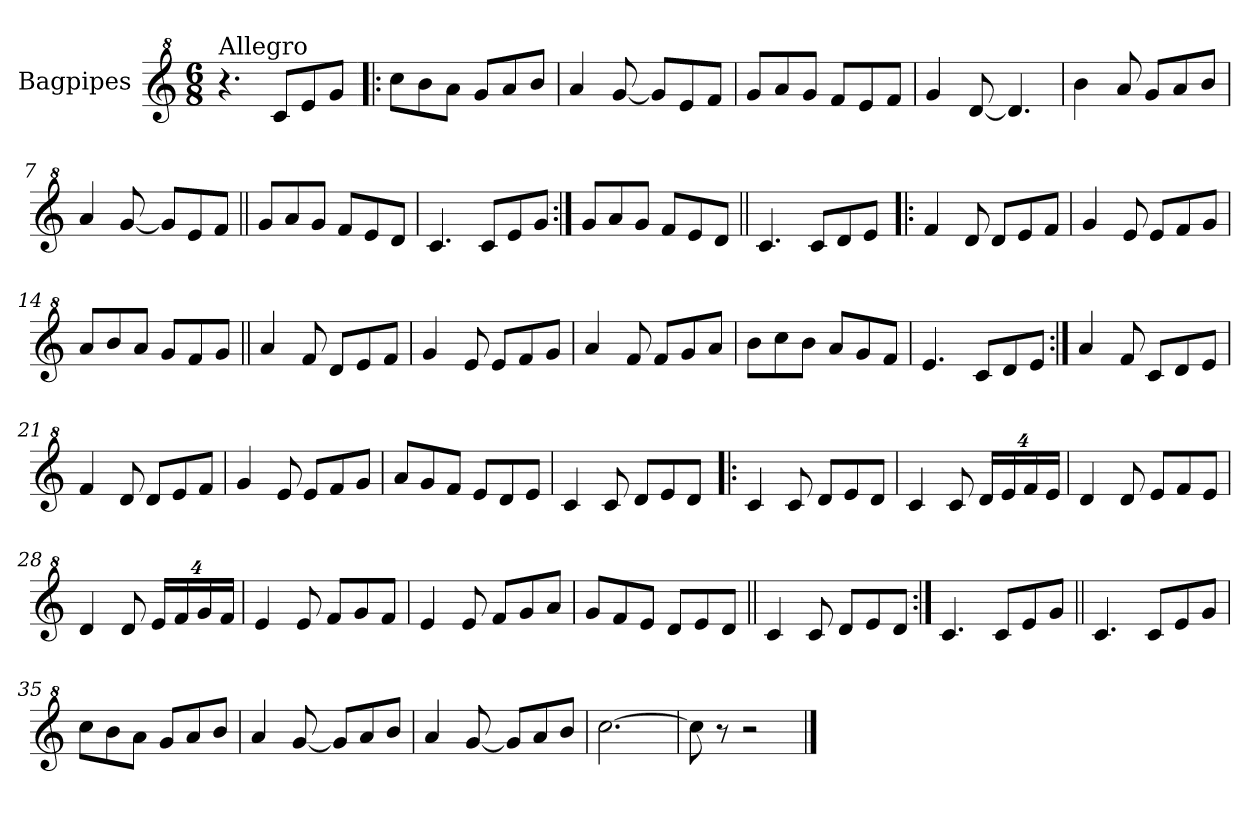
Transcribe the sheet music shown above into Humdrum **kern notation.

**kern
*part1
*staff1
*I"Bagpipes
*I'Bag
*clefG^2
*k[]
*C:
*M6/8
=1
!LO:TX:a:t=Allegro
4.r
8cc/L
8ee/
8gg/J
=2!|:
8ccc\L
8bb\
8aa\J
8gg/L
8aa/
8bb/J
=3
4aa/
[8gg/
8gg/L]
8ee/
8ff/J
=4
8gg/L
8aa/
8gg/J
8ff/L
8ee/
8ff/J
=5
4gg/
[8dd/
4.dd/]
=6
4bb\
8aa/
8gg/L
8aa/
8bb/J
=7
4aa/
[8gg/
8gg/L]
8ee/
8ff/J
!!LO:LB:g=z
=8||
8gg/L
8aa/
8gg/J
8ff/L
8ee/
8dd/J
=9
4.cc/
8cc/L
8ee/
8gg/J
=10:|!
8gg/L
8aa/
8gg/J
8ff/L
8ee/
8dd/J
=11||
4.cc/
8cc/L
8dd/
8ee/J
=12!|:
4ff/
8dd/
8dd/L
8ee/
8ff/J
=13
4gg/
8ee/
8ee/L
8ff/
8gg/J
=14
8aa/L
8bb/
8aa/J
8gg/L
8ff/
8gg/J
!!LO:LB:g=z
=15||
4aa/
8ff/
8dd/L
8ee/
8ff/J
=16
4gg/
8ee/
8ee/L
8ff/
8gg/J
=17
4aa/
8ff/
8ff/L
8gg/
8aa/J
=18
8bb\L
8ccc\
8bb\J
8aa/L
8gg/
8ff/J
=19
4.ee/
8cc/L
8dd/
8ee/J
=20:|!
4aa/
8ff/
8cc/L
8dd/
8ee/J
=21
4ff/
8dd/
8dd/L
8ee/
8ff/J
!!LO:LB:g=z
=22
4gg/
8ee/
8ee/L
8ff/
8gg/J
=23
8aa/L
8gg/
8ff/J
8ee/L
8dd/
8ee/J
=24
4cc/
8cc/
8dd/L
8ee/
8dd/J
=25!|:
4cc/
8cc/
8dd/L
8ee/
8dd/J
=26
4cc/
8cc/
*Xbrackettup
32%3dd/L
32%3ee/
32%3ff/
32%3ee/J
=27
4dd/
8dd/
8ee/L
8ff/
8ee/J
!!LO:LB:g=z
=28
4dd/
8dd/
32%3ee/L
32%3ff/
32%3gg/
32%3ff/J
=29
4ee/
8ee/
8ff/L
8gg/
8ff/J
=30
4ee/
8ee/
8ff/L
8gg/
8aa/J
=31
8gg/L
8ff/
8ee/J
8dd/L
8ee/
8dd/J
=32||
4cc/
8cc/
8dd/L
8ee/
8dd/J
=33:|!
4.cc/
8cc/L
8ee/
8gg/J
=34||
4.cc/
8cc/L
8ee/
8gg/J
!!LO:LB:g=z
=35
8ccc\L
8bb\
8aa\J
8gg/L
8aa/
8bb/J
=36
4aa/
[8gg/
8gg/L]
8aa/
8bb/J
=37
4aa/
[8gg/
8gg/L]
8aa/
8bb/J
=38
[2.ccc\
=39
8ccc\]
8r
2r
==
*-
